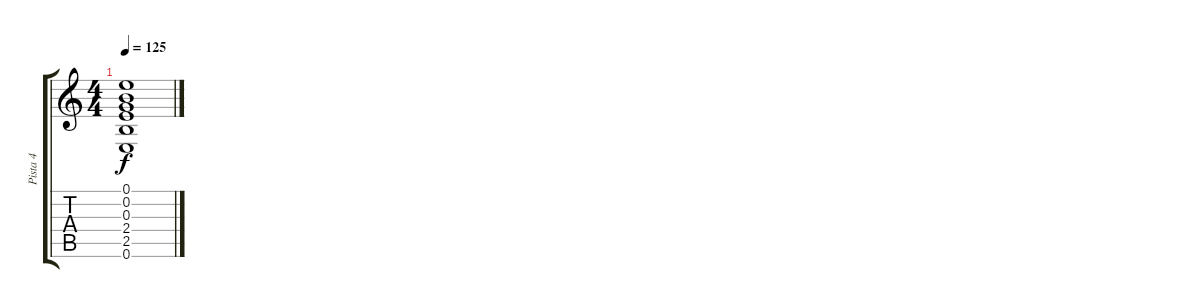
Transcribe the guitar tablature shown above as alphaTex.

\track ("Pista 4" "Pista 4") {instrument acousticguitarnylon}
\staff {score tabs}
\tuning (E4 B3 G3 D3 A2 E2) {hide}
\ts (4 4)
\tempo 125
\clef g2
\ks c
(0.1{t} 0.2{t} 0.3{t} 2.4{t} 2.5{t} 0.6{t}).1{dy f}
